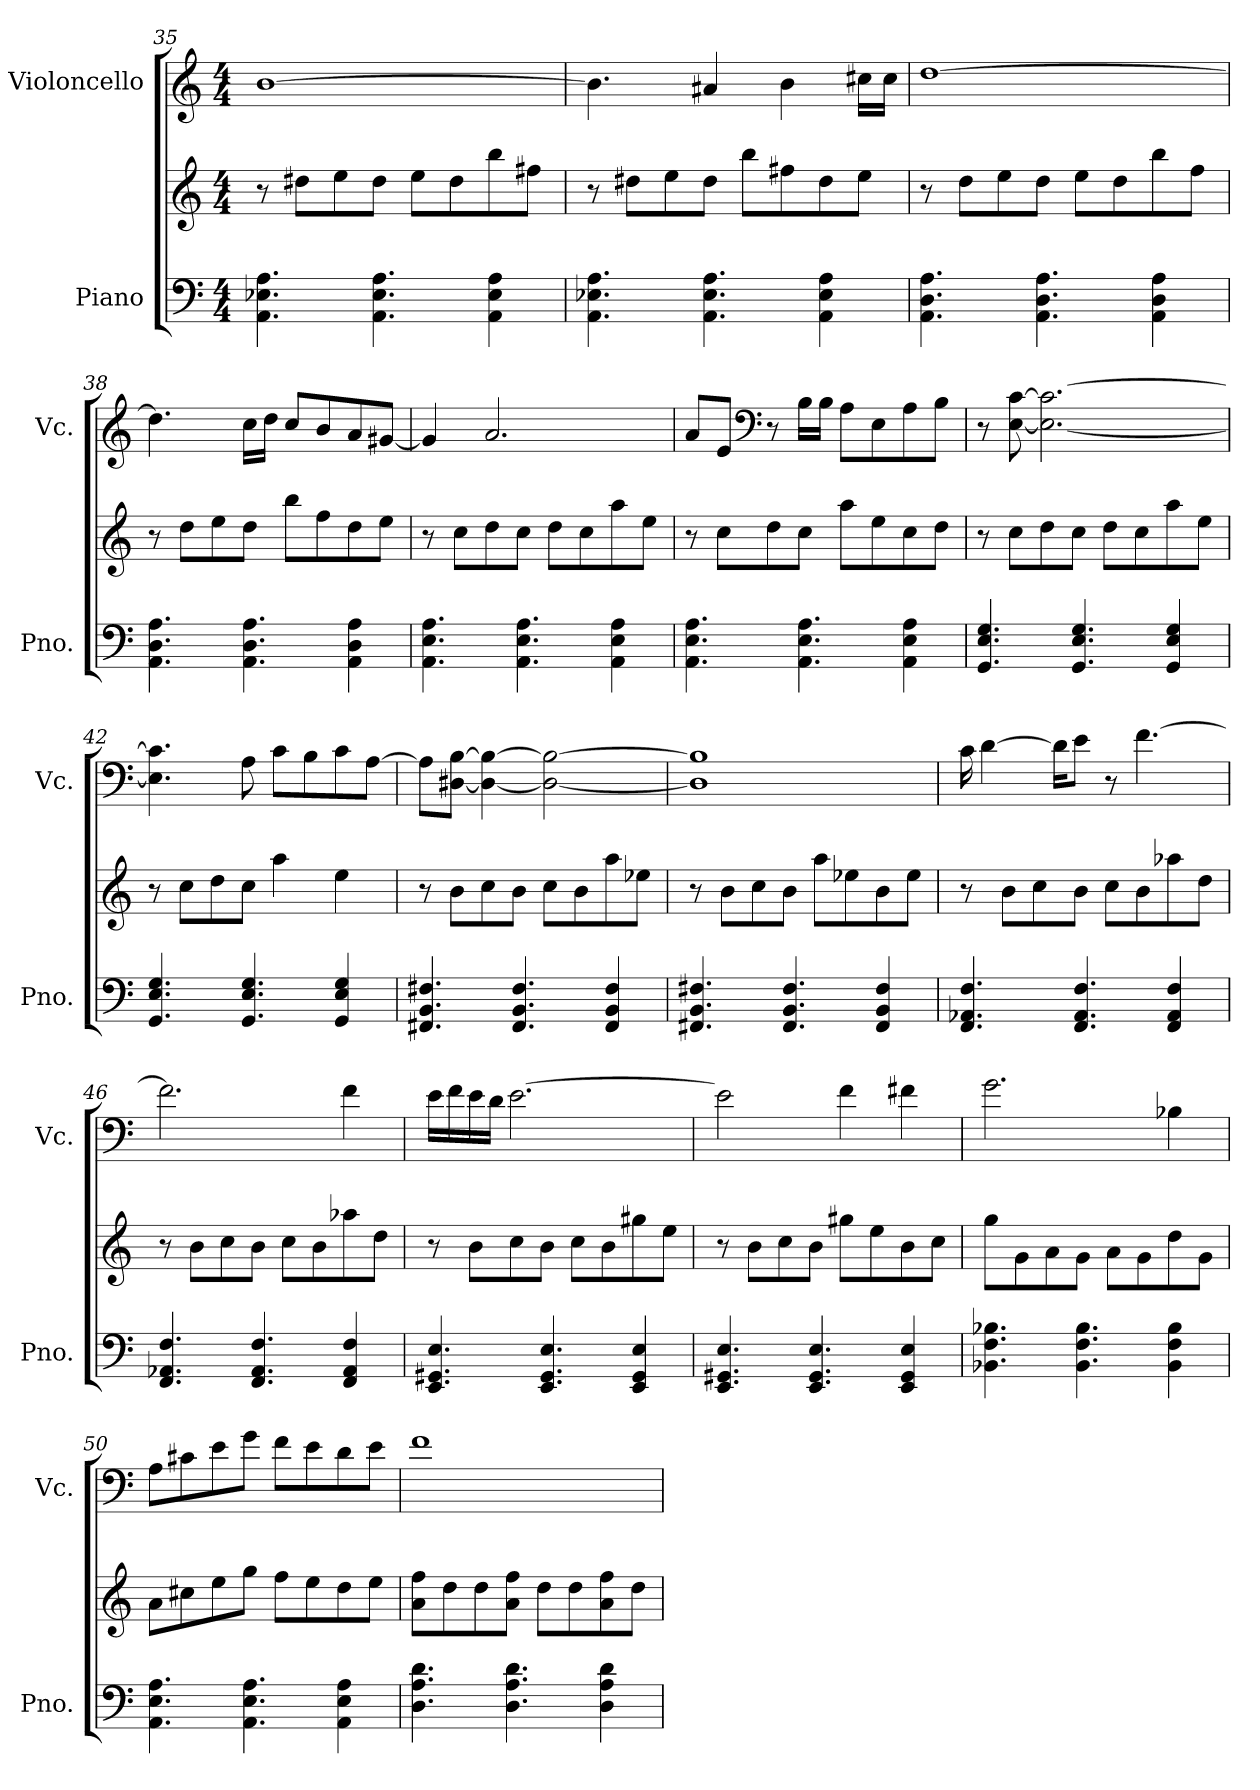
**kern	**kern	**kern
*part2	*part2	*part1
*staff3	*staff2	*staff1
*I"Piano	*	*I"Violoncello
*I'Pno.	*	*I'Vc.
*clefF4	*clefG2	*clefG2
*k[]	*k[]	*k[]
*M4/4	*M4/4	*M4/4
=35	=35	=35
4.AA\ 4.E-X\ 4.A\	8r	[1b
.	8dd#X\L	.
.	8ee\	.
4.AA\ 4.E-\ 4.A\	8dd#\J	.
.	8ee\L	.
.	8dd#\	.
4AA\ 4E-\ 4A\	8bb\	.
.	8ff#X\J	.
=36	=36	=36
4.AA\ 4.E-X\ 4.A\	8r	4.b\]
.	8dd#X\L	.
.	8ee\	.
4.AA\ 4.E-\ 4.A\	8dd#\J	4a#X/
.	8bb\L	.
.	8ff#X\	4b\
4AA\ 4E-\ 4A\	8dd#\	.
.	8ee\J	16cc#X\LL
.	.	16cc#\JJ
=37	=37	=37
4.AA\ 4.D\ 4.A\	8r	[1dd
.	8dd\L	.
.	8ee\	.
4.AA\ 4.D\ 4.A\	8dd\J	.
.	8ee\L	.
.	8dd\	.
4AA\ 4D\ 4A\	8bb\	.
.	8ff\J	.
!!LO:LB:g=z
=38	=38	=38
4.AA\ 4.D\ 4.A\	8r	4.dd\]
.	8dd\L	.
.	8ee\	.
4.AA\ 4.D\ 4.A\	8dd\J	16cc\LL
.	.	16dd\JJ
.	8bb\L	8cc/L
.	8ff\	8b/
4AA\ 4D\ 4A\	8dd\	8a/
.	8ee\J	[8g#X/J
=39	=39	=39
4.AA\ 4.E\ 4.A\	8r	4g#/]
.	8cc\L	.
.	8dd\	2.a/
4.AA\ 4.E\ 4.A\	8cc\J	.
.	8dd\L	.
.	8cc\	.
4AA\ 4E\ 4A\	8aa\	.
.	8ee\J	.
=40	=40	=40
4.AA\ 4.E\ 4.A\	8r	8a/L
.	8cc\L	8e/J
*	*	*clefF4
.	8dd\	8r
4.AA\ 4.E\ 4.A\	8cc\J	16B\LL
.	.	16B\JJ
.	8aa\L	8A\L
.	8ee\	8E\
4AA\ 4E\ 4A\	8cc\	8A\
.	8dd\J	8B\J
=41	=41	=41
4.GG/ 4.E/ 4.G/	8r	8r
.	8cc\L	[8E\ [8c\
.	8dd\	2.E\_ 2.c\_
4.GG/ 4.E/ 4.G/	8cc\J	.
.	8dd\L	.
.	8cc\	.
4GG/ 4E/ 4G/	8aa\	.
.	8ee\J	.
!!LO:LB:g=z
=42	=42	=42
4.GG/ 4.E/ 4.G/	8r	4.E\] 4.c\]
.	8cc\L	.
.	8dd\	.
4.GG/ 4.E/ 4.G/	8cc\J	8A\
.	4aa\	8c\L
.	.	8B\
4GG/ 4E/ 4G/	4ee\	8c\
.	.	[8A\J
=43	=43	=43
4.FF#X/ 4.BB/ 4.F#X/	8r	8A\L]
.	8b\L	[8D#X\ [8B\J
.	8cc\	4D#\_ 4B\_
4.FF#/ 4.BB/ 4.F#/	8b\J	.
.	8cc\L	2D#\_ 2B\_
.	8b\	.
4FF#/ 4BB/ 4F#/	8aa\	.
.	8ee-X\J	.
=44	=44	=44
4.FF#X/ 4.BB/ 4.F#X/	8r	1D#] 1B]
.	8b\L	.
.	8cc\	.
4.FF#/ 4.BB/ 4.F#/	8b\J	.
.	8aa\L	.
.	8ee-X\	.
4FF#/ 4BB/ 4F#/	8b\	.
.	8ee-\J	.
=45	=45	=45
4.FF/ 4.AA-X/ 4.F/	8r	16c\
.	.	[4d\
.	8b\L	.
.	8cc\	.
.	.	16d\KL]
4.FF/ 4.AA-/ 4.F/	8b\J	8e\J
.	8cc\L	8r
.	8b\	[4.f\
4FF/ 4AA-/ 4F/	8aa-X\	.
.	8dd\J	.
!!LO:LB:g=z
=46	=46	=46
4.FF/ 4.AA-X/ 4.F/	8r	2.f\]
.	8b\L	.
.	8cc\	.
4.FF/ 4.AA-/ 4.F/	8b\J	.
.	8cc\L	.
.	8b\	.
4FF/ 4AA-/ 4F/	8aa-X\	4f\
.	8dd\J	.
=47	=47	=47
4.EE/ 4.GG#X/ 4.E/	8r	16e\LL
.	.	16f\
.	8b\L	16e\
.	.	16d\JJ
.	8cc\	[2.e\
4.EE/ 4.GG#/ 4.E/	8b\J	.
.	8cc\L	.
.	8b\	.
4EE/ 4GG#/ 4E/	8gg#X\	.
.	8ee\J	.
=48	=48	=48
4.EE/ 4.GG#X/ 4.E/	8r	2e\]
.	8b\L	.
.	8cc\	.
4.EE/ 4.GG#/ 4.E/	8b\J	.
.	8gg#X\L	4f\
.	8ee\	.
4EE/ 4GG#/ 4E/	8b\	4f#X\
.	8cc\J	.
=49	=49	=49
4.BB-X\ 4.F\ 4.B-X\	8gg\L	2.g\
.	8g\	.
.	8a\	.
4.BB-\ 4.F\ 4.B-\	8g\J	.
.	8a\L	.
.	8g\	.
4BB-\ 4F\ 4B-\	8dd\	4B-X\
.	8g\J	.
!!LO:PB:g=z
=50	=50	=50
4.AA\ 4.E\ 4.A\	8a\L	8A\L
.	8cc#X\	8c#X\
.	8ee\	8e\
4.AA\ 4.E\ 4.A\	8gg\J	8g\J
.	8ff\L	8f\L
.	8ee\	8e\
4AA\ 4E\ 4A\	8dd\	8d\
.	8ee\J	8e\J
=51	=51	=51
4.D\ 4.A\ 4.d\	8a\ 8ff\L	1f
.	8dd\	.
.	8dd\	.
4.D\ 4.A\ 4.d\	8a\ 8ff\J	.
.	8dd\L	.
.	8dd\	.
4D\ 4A\ 4d\	8a\ 8ff\	.
.	8dd\J	.
=	=	=
*-	*-	*-
